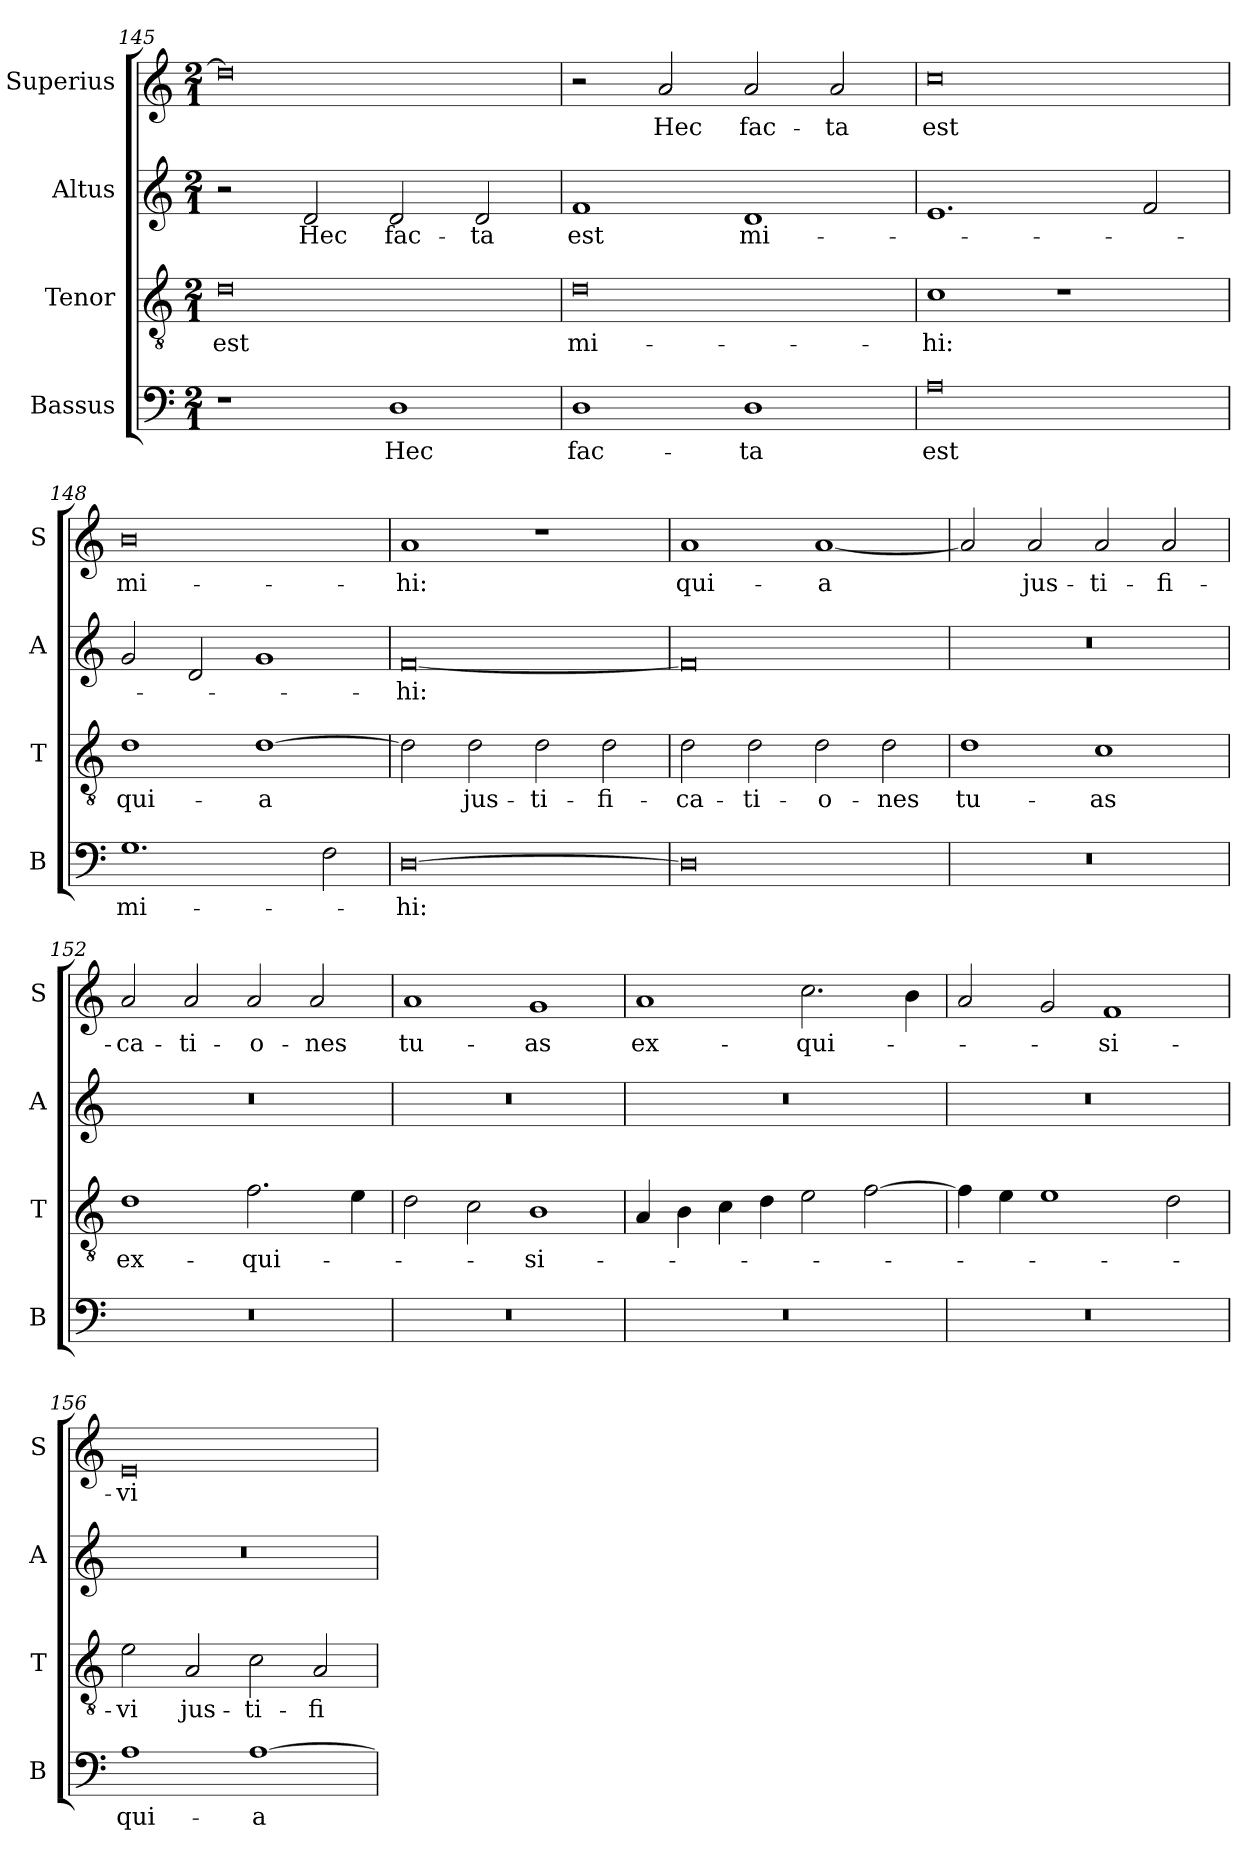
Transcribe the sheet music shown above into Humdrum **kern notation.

**kern	**text	**kern	**text	**kern	**text	**kern	**text
*part4	*part4	*part3	*part3	*part2	*part2	*part1	*part1
*staff4	*staff4	*staff3	*staff3	*staff2	*staff2	*staff1	*staff1
*I"Bassus	*	*I"Tenor	*	*I"Altus	*	*I"Superius	*
*I'B	*	*I'T	*	*I'A	*	*I'S	*
*clefF4	*	*clefGv2	*	*clefG2	*	*clefG2	*
*k[]	*	*k[]	*	*k[]	*	*k[]	*
*M2/1	*	*M2/1	*	*M2/1	*	*M2/1	*
=145	=145	=145	=145	=145	=145	=145	=145
1r	.	0d	est	2r	.	0dd]	.
.	.	.	.	2d/	Hec	.	.
1D	Hec	.	.	2d/	fac-	.	.
.	.	.	.	2d/	-ta	.	.
=146	=146	=146	=146	=146	=146	=146	=146
1D	fac-	0d	mi-	1f	est	2r	.
.	.	.	.	.	.	2a/	Hec
1D	-ta	.	.	1d	mi-	2a/	fac-
.	.	.	.	.	.	2a/	-ta
=147	=147	=147	=147	=147	=147	=147	=147
0A	est	1c	-hi:	1.e	.	0cc	est
.	.	1r	.	.	.	.	.
.	.	.	.	2f/	.	.	.
=148	=148	=148	=148	=148	=148	=148	=148
1.G	mi-	1d	qui-	2g/	.	0b	mi-
.	.	.	.	2d/	.	.	.
.	.	[1d	-a	1g	.	.	.
2F\	.	.	.	.	.	.	.
=149	=149	=149	=149	=149	=149	=149	=149
[0D	-hi:	2d\]	.	[0f	-hi:	1a	-hi:
.	.	2d\	jus-	.	.	.	.
.	.	2d\	-ti-	.	.	1r	.
.	.	2d\	-fi-	.	.	.	.
=150	=150	=150	=150	=150	=150	=150	=150
0D]	.	2d\	-ca-	0f]	.	1a	qui-
.	.	2d\	-ti-	.	.	.	.
.	.	2d\	-o-	.	.	[1a	-a
.	.	2d\	-nes	.	.	.	.
=151	=151	=151	=151	=151	=151	=151	=151
0r	.	1d	tu-	0r	.	2a/]	.
.	.	.	.	.	.	2a/	jus-
.	.	1c	-as	.	.	2a/	-ti-
.	.	.	.	.	.	2a/	-fi-
=152	=152	=152	=152	=152	=152	=152	=152
0r	.	1d	ex-	0r	.	2a/	-ca-
.	.	.	.	.	.	2a/	-ti-
.	.	2.f\	-qui-	.	.	2a/	-o-
.	.	.	.	.	.	2a/	-nes
.	.	4e\	.	.	.	.	.
=153	=153	=153	=153	=153	=153	=153	=153
0r	.	2d\	.	0r	.	1a	tu-
.	.	2c\	.	.	.	.	.
.	.	1B	-si-	.	.	1g	-as
=154	=154	=154	=154	=154	=154	=154	=154
0r	.	4A/	.	0r	.	1a	ex-
.	.	4B\	.	.	.	.	.
.	.	4c\	.	.	.	.	.
.	.	4d\	.	.	.	.	.
.	.	2e\	.	.	.	2.cc\	-qui-
.	.	[2f\	.	.	.	.	.
.	.	.	.	.	.	4b\	.
=155	=155	=155	=155	=155	=155	=155	=155
0r	.	4f\]	.	0r	.	2a/	.
.	.	4e\	.	.	.	.	.
.	.	1e	.	.	.	2g/	.
.	.	.	.	.	.	1f	-si-
.	.	2d\	.	.	.	.	.
=156	=156	=156	=156	=156	=156	=156	=156
1A	qui-	2e\	-vi	0r	.	0e	-vi
.	.	2A/	jus-	.	.	.	.
[1A	-a	2c\	-ti-	.	.	.	.
.	.	2A/	-fi-	.	.	.	.
=	=	=	=	=	=	=	=
*-	*-	*-	*-	*-	*-	*-	*-
